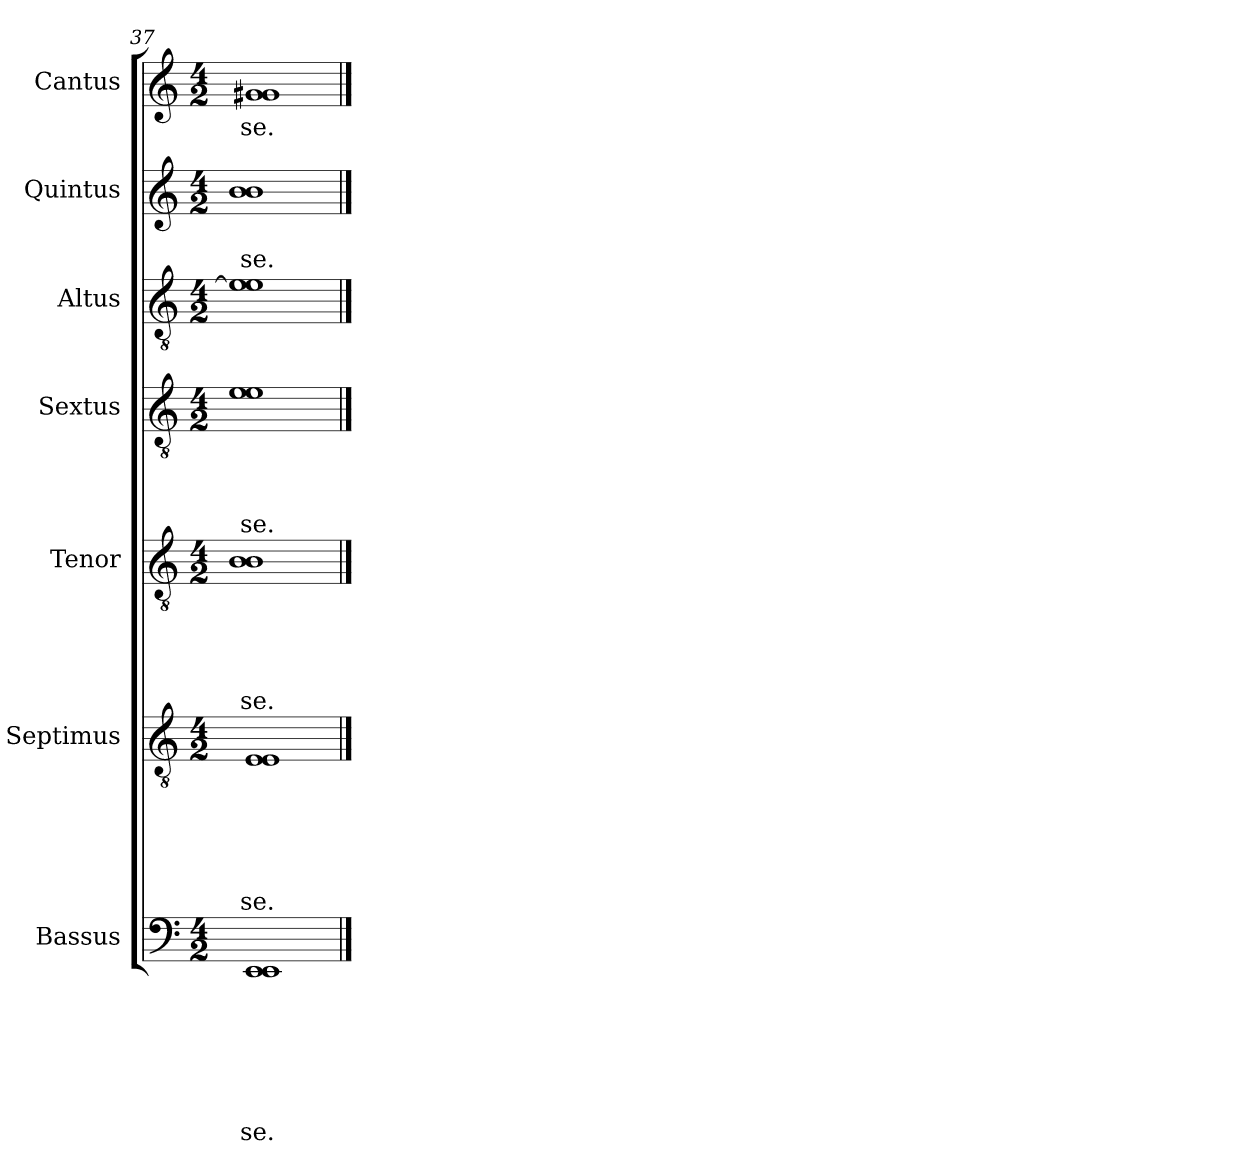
**kern	**text	**text	**text	**text	**text	**text	**text	**kern	**text	**text	**text	**text	**text	**text	**kern	**text	**text	**text	**text	**text	**kern	**text	**text	**text	**text	**kern	**text	**kern	**text	**text	**kern	**text
*part7	*part7	*part7	*part7	*part7	*part7	*part7	*part7	*part6	*part6	*part6	*part6	*part6	*part6	*part6	*part5	*part5	*part5	*part5	*part5	*part5	*part4	*part4	*part4	*part4	*part4	*part3	*part3	*part2	*part2	*part2	*part1	*part1
*staff7	*staff7	*staff7	*staff7	*staff7	*staff7	*staff7	*staff7	*staff6	*staff6	*staff6	*staff6	*staff6	*staff6	*staff6	*staff5	*staff5	*staff5	*staff5	*staff5	*staff5	*staff4	*staff4	*staff4	*staff4	*staff4	*staff3	*staff3	*staff2	*staff2	*staff2	*staff1	*staff1
*I"Bassus	*	*	*	*	*	*	*	*I"Septimus	*	*	*	*	*	*	*I"Tenor	*	*	*	*	*	*I"Sextus	*	*	*	*	*I"Altus	*	*I"Quintus	*	*	*I"Cantus	*
*clefF4	*	*	*	*	*	*	*	*clefGv2	*	*	*	*	*	*	*clefGv2	*	*	*	*	*	*clefGv2	*	*	*	*	*clefGv2	*	*clefG2	*	*	*clefG2	*
*k[]	*	*	*	*	*	*	*	*k[]	*	*	*	*	*	*	*k[]	*	*	*	*	*	*k[]	*	*	*	*	*k[]	*	*k[]	*	*	*k[]	*
*C:	*	*	*	*	*	*	*	*C:	*	*	*	*	*	*	*C:	*	*	*	*	*	*C:	*	*	*	*	*C:	*	*C:	*	*	*C:	*
*M4/2	*	*	*	*	*	*	*	*M4/2	*	*	*	*	*	*	*M4/2	*	*	*	*	*	*M4/2	*	*	*	*	*M4/2	*	*M4/2	*	*	*M4/2	*
=37	=37	=37	=37	=37	=37	=37	=37	=37	=37	=37	=37	=37	=37	=37	=37	=37	=37	=37	=37	=37	=37	=37	=37	=37	=37	=37	=37	=37	=37	=37	=37	=37
!	!	!	!	!	!	!	!LO:LY:b	!	!	!	!	!	!	!LO:LY:b	!	!	!	!	!	!LO:LY:b:rj	!	!	!	!	!LO:LY:b	!	!	!	!	!LO:LY:b	!	!LO:LY:b
1EE 1EE	.	.	.	.	.	.	-se.	1E 1E	.	.	.	.	.	-se.	1B 1B	.	.	.	.	-se.	1e 1e	.	.	.	-se.	(>1e] 1e	.	1b 1b	.	-se.	1g#X 1g#	-se.
==	==	==	==	==	==	==	==	==	==	==	==	==	==	==	==	==	==	==	==	==	==	==	==	==	==	==	==	==	==	==	==	==
*-	*-	*-	*-	*-	*-	*-	*-	*-	*-	*-	*-	*-	*-	*-	*-	*-	*-	*-	*-	*-	*-	*-	*-	*-	*-	*-	*-	*-	*-	*-	*-	*-
